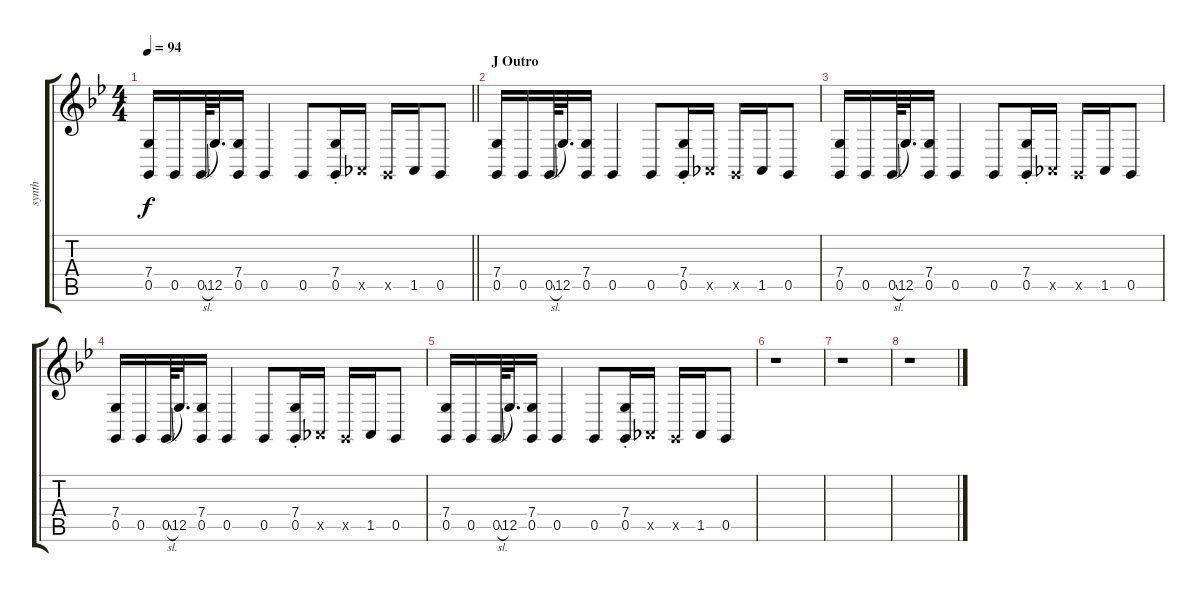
\track ("synth" "synth") {instrument lead8bassandlead}
\staff {score tabs}
\tuning (D4 A3 F3 C3 G2 C2) {hide}
\ts (4 4)
\tempo 94
\clef g2
\barLineRight lightlight
\ks bb
(7.4 0.5).16{dy f instrument lead8bassandlead} 0.5.16 0.5{sl}.64{instrument contrabass} 12.5.32{d} (7.4 0.5).16{instrument lead8bassandlead} 0.5.4{instrument rockorgan} 0.5.8 (7.4{st} 0.5).16 1.5{x}.16 0.5{x}.16 1.5.16 0.5.8 |
\section ("" "J Outro")
(7.4 0.5).16{instrument lead8bassandlead} 0.5.16 0.5{sl}.64{instrument contrabass} 12.5.32{d} (7.4 0.5).16{instrument lead8bassandlead} 0.5.4{instrument rockorgan} 0.5.8 (7.4{st} 0.5).16 1.5{x}.16 0.5{x}.16 1.5.16 0.5.8 |
(7.4 0.5).16{instrument lead8bassandlead} 0.5.16 0.5{sl}.64{instrument contrabass} 12.5.32{d} (7.4 0.5).16{instrument lead8bassandlead} 0.5.4{instrument rockorgan} 0.5.8 (7.4{st} 0.5).16 1.5{x}.16 0.5{x}.16 1.5.16 0.5.8 |
(7.4 0.5).16{instrument lead8bassandlead} 0.5.16 0.5{sl}.64{instrument contrabass} 12.5.32{d} (7.4 0.5).16{instrument lead8bassandlead} 0.5.4{instrument rockorgan} 0.5.8 (7.4{st} 0.5).16 1.5{x}.16 0.5{x}.16 1.5.16 0.5.8 |
(7.4 0.5).16{instrument lead8bassandlead} 0.5.16 0.5{sl}.64{instrument contrabass} 12.5.32{d} (7.4 0.5).16{instrument lead8bassandlead} 0.5.4{instrument rockorgan} 0.5.8 (7.4{st} 0.5).16 1.5{x}.16 0.5{x}.16 1.5.16 0.5.8 |
r.1 |
r.1 |
r.1
